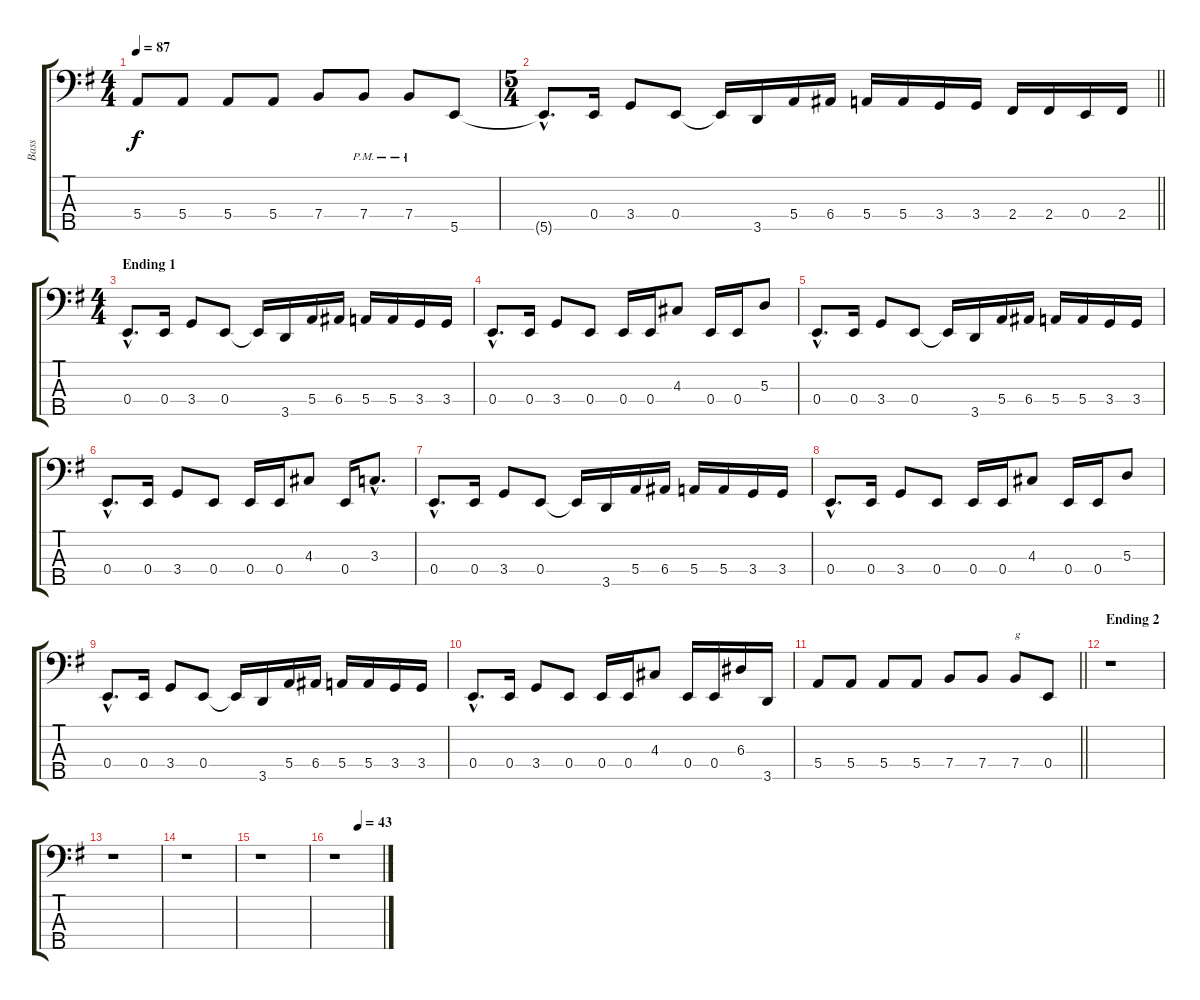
\track ("Bass" "Bass") {instrument electricbassfinger}
\staff {score tabs}
\tuning (G2 D2 A1 E1 B0) {hide}
\ts (4 4)
\tempo 87
\clef f4
\ks g
5.4.8{dy f} 5.4.8 5.4.8 5.4.8 7.4.8 7.4{pm}.8 7.4{pm}.8 5.5.8 |
\ts (5 4)
\barLineRight lightlight
5.5{hac t}.8{d} 0.4.16 3.4.8 0.4.8 0.4{t}.16 3.5.16 5.4.16 6.4.16 5.4.16 5.4.16 3.4.16 3.4.16 2.4.16 2.4.16 0.4.16 2.4.16 |
\ts (4 4)
\section ("" "Ending 1")
0.4{hac}.8{d} 0.4.16 3.4.8 0.4.8 0.4{t}.16 3.5.16 5.4.16 6.4.16 5.4.16 5.4.16 3.4.16 3.4.16 |
0.4{hac}.8{d} 0.4.16 3.4.8 0.4.8 0.4.16 0.4.16 4.3.8 0.4.16 0.4.16 5.3.8 |
0.4{hac}.8{d} 0.4.16 3.4.8 0.4.8 0.4{t}.16 3.5.16 5.4.16 6.4.16 5.4.16 5.4.16 3.4.16 3.4.16 |
0.4{hac}.8{d} 0.4.16 3.4.8 0.4.8 0.4.16 0.4.16 4.3.8 0.4.16 3.3{hac}.8{d} |
0.4{hac}.8{d} 0.4.16 3.4.8 0.4.8 0.4{t}.16 3.5.16 5.4.16 6.4.16 5.4.16 5.4.16 3.4.16 3.4.16 |
0.4{hac}.8{d} 0.4.16 3.4.8 0.4.8 0.4.16 0.4.16 4.3.8 0.4.16 0.4.16 5.3.8 |
0.4{hac}.8{d} 0.4.16 3.4.8 0.4.8 0.4{t}.16 3.5.16 5.4.16 6.4.16 5.4.16 5.4.16 3.4.16 3.4.16 |
0.4{hac}.8{d} 0.4.16 3.4.8 0.4.8 0.4.16 0.4.16 4.3.8 0.4.16 0.4.16 6.3.16 3.5.16 |
\barLineRight lightlight
5.4.8 5.4.8 5.4.8 5.4.8 7.4.8 7.4.8 7.4.8{txt "g"} 0.4.8 |
\section ("" "Ending 2")
r.1 |
r.1 |
r.1 |
r.1 |
\tempo (43 0.5)
r.1
